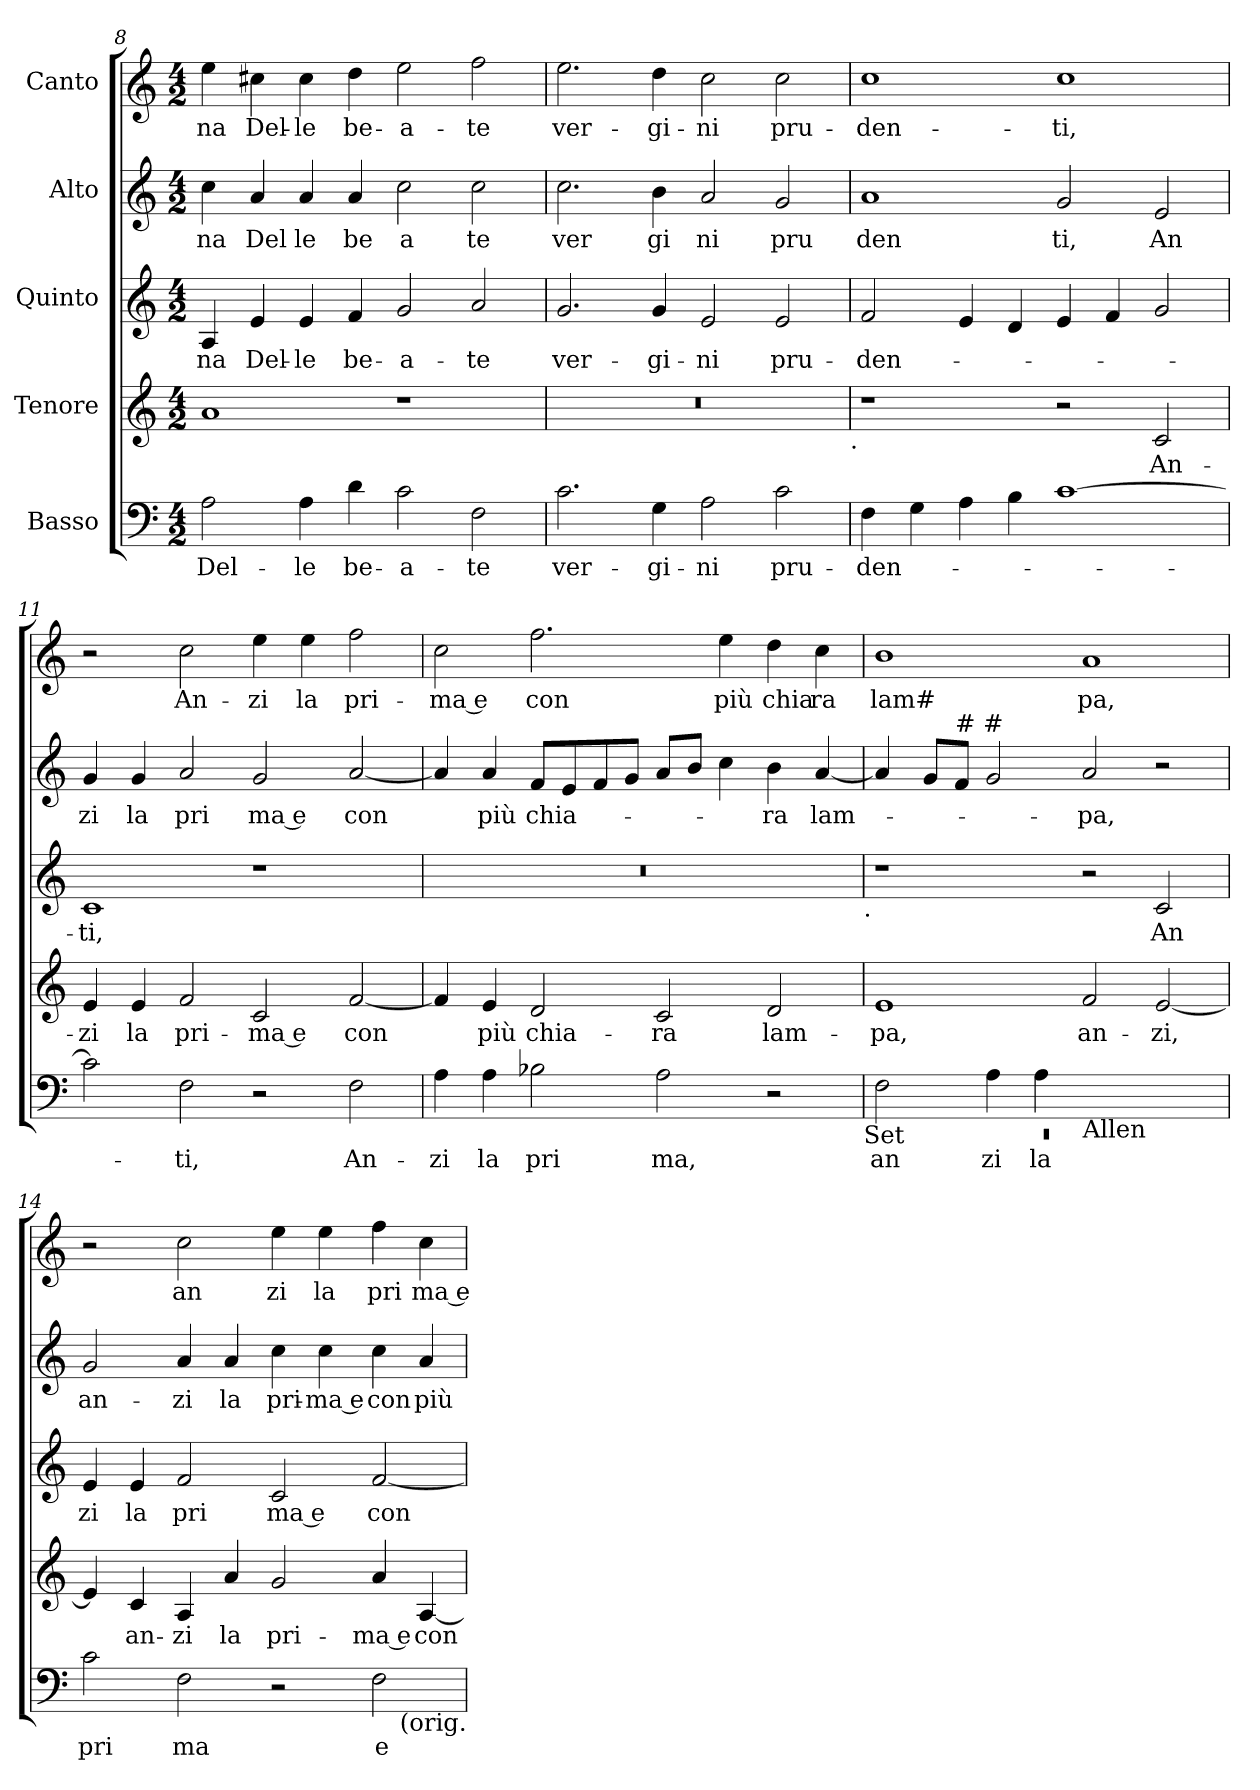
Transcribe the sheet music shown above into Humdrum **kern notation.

**kern	**text	**kern	**text	**kern	**text	**kern	**text	**kern	**text
*part5	*part5	*part4	*part4	*part3	*part3	*part2	*part2	*part1	*part1
*staff5	*staff5	*staff4	*staff4	*staff3	*staff3	*staff2	*staff2	*staff1	*staff1
*I"Basso	*	*I"Tenore	*	*I"Quinto	*	*I"Alto	*	*I"Canto	*
*clefF4	*	*clefG2	*	*clefG2	*	*clefG2	*	*clefG2	*
*k[]	*	*k[]	*	*k[]	*	*k[]	*	*k[]	*
*M4/2	*	*M4/2	*	*M4/2	*	*M4/2	*	*M4/2	*
=8	=8	=8	=8	=8	=8	=8	=8	=8	=8
!	!LO:LY:b	!	!	!	!LO:LY:b	!	!LO:LY:b	!	!LO:LY:b
2A\	Del-	1a	.	4A/	-na	4cc\	na	4ee\	-na
!	!	!	!	!	!LO:LY:b	!	!LO:LY:b	!	!LO:LY:b
.	.	.	.	4e/	Del-	4a/	Del	4cc#X\	Del-
!	!LO:LY:b	!	!	!	!LO:LY:b	!	!LO:LY:b	!	!LO:LY:b
4A\	-le	.	.	4e/	-le	4a/	le	4cc#\	-le
!	!LO:LY:b	!	!	!	!LO:LY:b	!	!LO:LY:b	!	!LO:LY:b
4d\	be-	.	.	4f/	be-	4a/	be	4dd\	be-
!	!LO:LY:b	!	!	!	!LO:LY:b	!	!LO:LY:b	!	!LO:LY:b
2c\	-a-	1r	.	2g/	-a-	2cc\	a	2ee\	-a-
!	!LO:LY:b	!	!	!	!LO:LY:b	!	!LO:LY:b	!	!LO:LY:b
2F\	-te	.	.	2a/	-te	2cc\	te	2ff\	-te
=9	=9	=9	=9	=9	=9	=9	=9	=9	=9
!	!LO:LY:b	!	!	!	!LO:LY:b	!	!LO:LY:b	!	!LO:LY:b
2.c\	ver-	0r	.	2.g/	ver-	2.cc\	ver	2.ee\	ver-
!	!LO:LY:b	!	!	!	!LO:LY:b	!	!LO:LY:b	!	!LO:LY:b
4G\	-gi-	.	.	4g/	-gi-	4b\	gi	4dd\	-gi-
!	!LO:LY:b	!	!	!	!LO:LY:b	!	!LO:LY:b	!	!LO:LY:b
2A\	-ni	.	.	2e/	-ni	2a/	ni	2cc\	-ni
!	!LO:LY:b	!	!	!	!LO:LY:b	!	!LO:LY:b	!	!LO:LY:b
2c\	pru-	.	.	2e/	pru-	2g/	pru	2cc\	pru-
!	!	!LO:TX:b:t=.	!	!	!	!	!	!	!
=10	=10	=10	=10	=10	=10	=10	=10	=10	=10
!	!LO:LY:b	!	!	!	!LO:LY:b	!	!LO:LY:b	!	!LO:LY:b
4F\	-den-	1r	.	2f/	-den-	1a	den	1cc	-den-
4G\	.	.	.	.	.	.	.	.	.
4A\	.	.	.	4e/	.	.	.	.	.
4B\	.	.	.	4d/	.	.	.	.	.
!	!	!	!	!	!	!	!LO:LY:b	!	!LO:LY:b
[1c	.	2r	.	4e/	.	2g/	ti,	1cc	-ti,
.	.	.	.	4f/	.	.	.	.	.
!	!	!	!LO:LY:b	!	!	!	!LO:LY:b	!	!
.	.	2c/	An-	2g/	.	2e/	An	.	.
=11	=11	=11	=11	=11	=11	=11	=11	=11	=11
!	!	!	!LO:LY:b	!	!LO:LY:b	!	!LO:LY:b	!	!
2c\]	.	4e/	-zi	1c	-ti,	4g/	zi	2r	.
!	!	!	!LO:LY:b	!	!	!	!LO:LY:b	!	!
.	.	4e/	la	.	.	4g/	la	.	.
!	!LO:LY:b	!	!LO:LY:b	!	!	!	!LO:LY:b	!	!LO:LY:b
2F\	-ti,	2f/	pri-	.	.	2a/	pri	2cc\	An-
!	!	!	!LO:LY:b	!	!	!	!LO:LY:b	!	!LO:LY:b
2r	.	2c/	ma e	1r	.	2g/	ma e	4ee\	-zi
!	!	!	!	!	!	!	!	!	!LO:LY:b
.	.	.	.	.	.	.	.	4ee\	la
!	!LO:LY:b	!	!LO:LY:b	!	!	!	!LO:LY:b	!	!LO:LY:b
2F\	An-	[2f/	con	.	.	[2a/	con	2ff\	pri-
!!LO:PB:g=z
=12	=12	=12	=12	=12	=12	=12	=12	=12	=12
!	!LO:LY:b	!	!	!	!	!	!	!	!LO:LY:b
4A\	-zi	4f/]	.	0r	.	4a/]	.	2cc\	ma e
!	!LO:LY:b	!	!LO:LY:b	!	!	!	!LO:LY:b	!	!
4A\	la	4e/	più	.	.	4a/	più	.	.
!	!LO:LY:b	!	!LO:LY:b	!	!	!	!LO:LY:b	!	!LO:LY:b
2B-X\	pri	2d/	chia-	.	.	8f/L	chia-	2.ff\	con
.	.	.	.	.	.	8e/	.	.	.
.	.	.	.	.	.	8f/	.	.	.
.	.	.	.	.	.	8g/J	.	.	.
!	!LO:LY:b	!	!LO:LY:b	!	!	!	!	!	!
2A\	ma,	2c/	-ra	.	.	8a/L	.	.	.
.	.	.	.	.	.	8b/J	.	.	.
!	!	!	!	!	!	!	!	!	!LO:LY:b
.	.	.	.	.	.	4cc\	.	4ee\	più
!	!	!	!LO:LY:b	!	!	!	!LO:LY:b	!	!LO:LY:b
2r	.	2d/	lam-	.	.	4b\	-ra	4dd\	chia
!	!	!	!	!	!	!	!LO:LY:b	!	!LO:LY:b
.	.	.	.	.	.	[4a/	lam-	4cc\	ra
!	!	!	!	!LO:TX:b:t=.	!	!	!	!	!
!LO:TX:b:t=Set	!	!	!	!	!	!	!	!	!
=13	=13	=13	=13	=13	=13	=13	=13	=13	=13
*^	*	*	*	*	*	*	*	*	*
*	*^	*	*	*	*	*	*	*	*	*
!	!	!	!LO:LY:b	!	!LO:LY:b	!	!	!	!	!	!LO:LY:b
0ryy	0rEE	2F\	an	1e	-pa,	1r	.	4a/]	.	1b	lam#
.	.	.	.	.	.	.	.	8g/L	.	.	.
!	!	!	!	!	!	!	!	!LO:TX:a:t=# #	!	!	!
.	.	.	.	.	.	.	.	8f/J	.	.	.
!	!	!	!LO:LY:b	!	!	!	!	!	!	!	!
.	.	4A\	zi	.	.	.	.	2g/	.	.	.
!	!	!	!LO:LY:b	!	!	!	!	!	!	!	!
.	.	4A\	la	.	.	.	.	.	.	.	.
!	!	!LO:TX:b:t=Allen	!	!	!	!	!	!	!	!	!
!	!	!	!	!	!LO:LY:b	!	!	!	!LO:LY:b	!	!LO:LY:b
.	.	1ryy	.	2f/	an-	2r	.	2a/	-pa,	1a	pa,
!	!	!	!	!	!LO:LY:b	!	!LO:LY:b	!	!	!	!
.	.	.	.	[2e/	-zi,	2c/	An	2r	.	.	.
*v	*v	*v	*	*	*	*	*	*	*	*	*
=14	=14	=14	=14	=14	=14	=14	=14	=14	=14
!	!LO:LY:b	!	!	!	!LO:LY:b	!	!LO:LY:b	!	!
2c\	pri	4e/]	.	4e/	zi	2g/	an-	2r	.
!	!	!	!LO:LY:b	!	!LO:LY:b	!	!	!	!
.	.	4c/	an-	4e/	la	.	.	.	.
!	!LO:LY:b	!	!LO:LY:b	!	!LO:LY:b	!	!LO:LY:b	!	!LO:LY:b
2F\	ma	4A/	-zi	2f/	pri	4a/	-zi	2cc\	an
!	!	!	!LO:LY:b	!	!	!	!LO:LY:b	!	!
.	.	4a/	la	.	.	4a/	la	.	.
!	!	!	!LO:LY:b	!	!LO:LY:b	!	!LO:LY:b	!	!LO:LY:b
2r	.	2g/	pri-	2c/	ma e	4cc\	pri-	4ee\	zi
!	!	!	!	!	!	!	!LO:LY:b	!	!LO:LY:b
.	.	.	.	.	.	4cc\	ma e	4ee\	la
!	!LO:LY:b	!	!LO:LY:b	!	!LO:LY:b	!	!LO:LY:b	!	!LO:LY:b
2F\	e	4a/	ma e	[2f/	con	4cc\	con	4ff\	pri
!	!	!	!LO:LY:b	!	!	!	!LO:LY:b	!	!LO:LY:b
.	.	[4A/	con	.	.	4a/	più	4cc\	ma e
!LO:TX:b:t=(orig.	!	!	!	!	!	!	!	!	!
=	=	=	=	=	=	=	=	=	=
*-	*-	*-	*-	*-	*-	*-	*-	*-	*-
